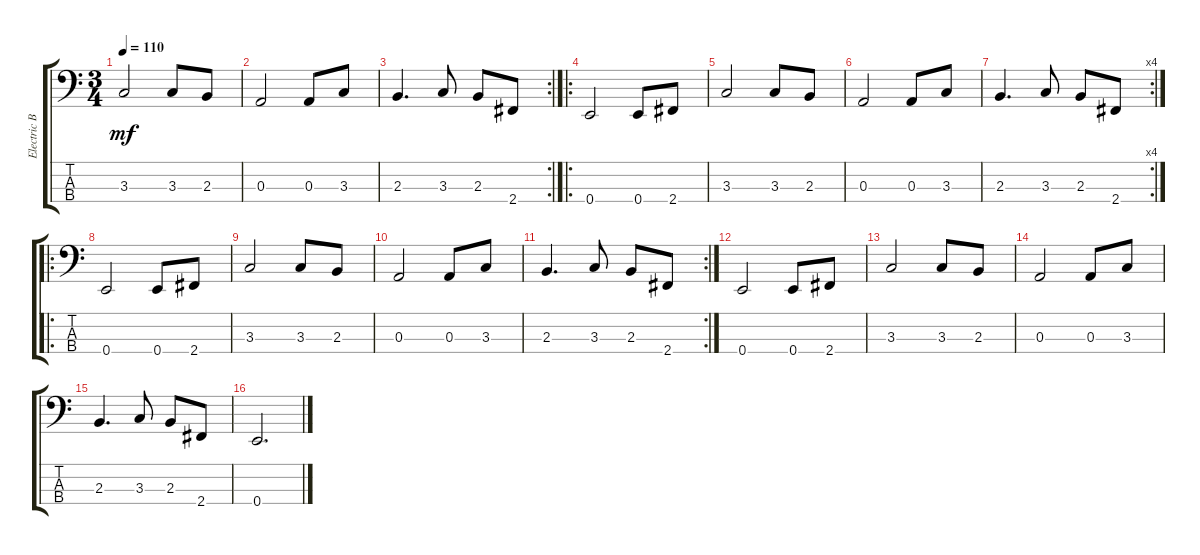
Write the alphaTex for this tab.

\track ("Electric Bass" "Electric B") {instrument electricbassfinger}
\staff {score tabs}
\tuning (G2 D2 A1 E1) {hide}
\ts (3 4)
\tempo 110
\clef f4
\ks c
3.3.2{dy mf} 3.3.8 2.3.8 |
0.3.2 0.3.8 3.3.8 |
\rc 2
2.3.4{d} 3.3.8 2.3.8 2.4.8 |
\ro
0.4.2 0.4.8 2.4.8 |
3.3.2 3.3.8 2.3.8 |
0.3.2 0.3.8 3.3.8 |
\rc 4
2.3.4{d} 3.3.8 2.3.8 2.4.8 |
\ro
0.4.2 0.4.8 2.4.8 |
3.3.2 3.3.8 2.3.8 |
0.3.2 0.3.8 3.3.8 |
\rc 2
2.3.4{d} 3.3.8 2.3.8 2.4.8 |
0.4.2 0.4.8 2.4.8 |
3.3.2 3.3.8 2.3.8 |
0.3.2 0.3.8 3.3.8 |
2.3.4{d} 3.3.8 2.3.8 2.4.8 |
0.4.2{d}
